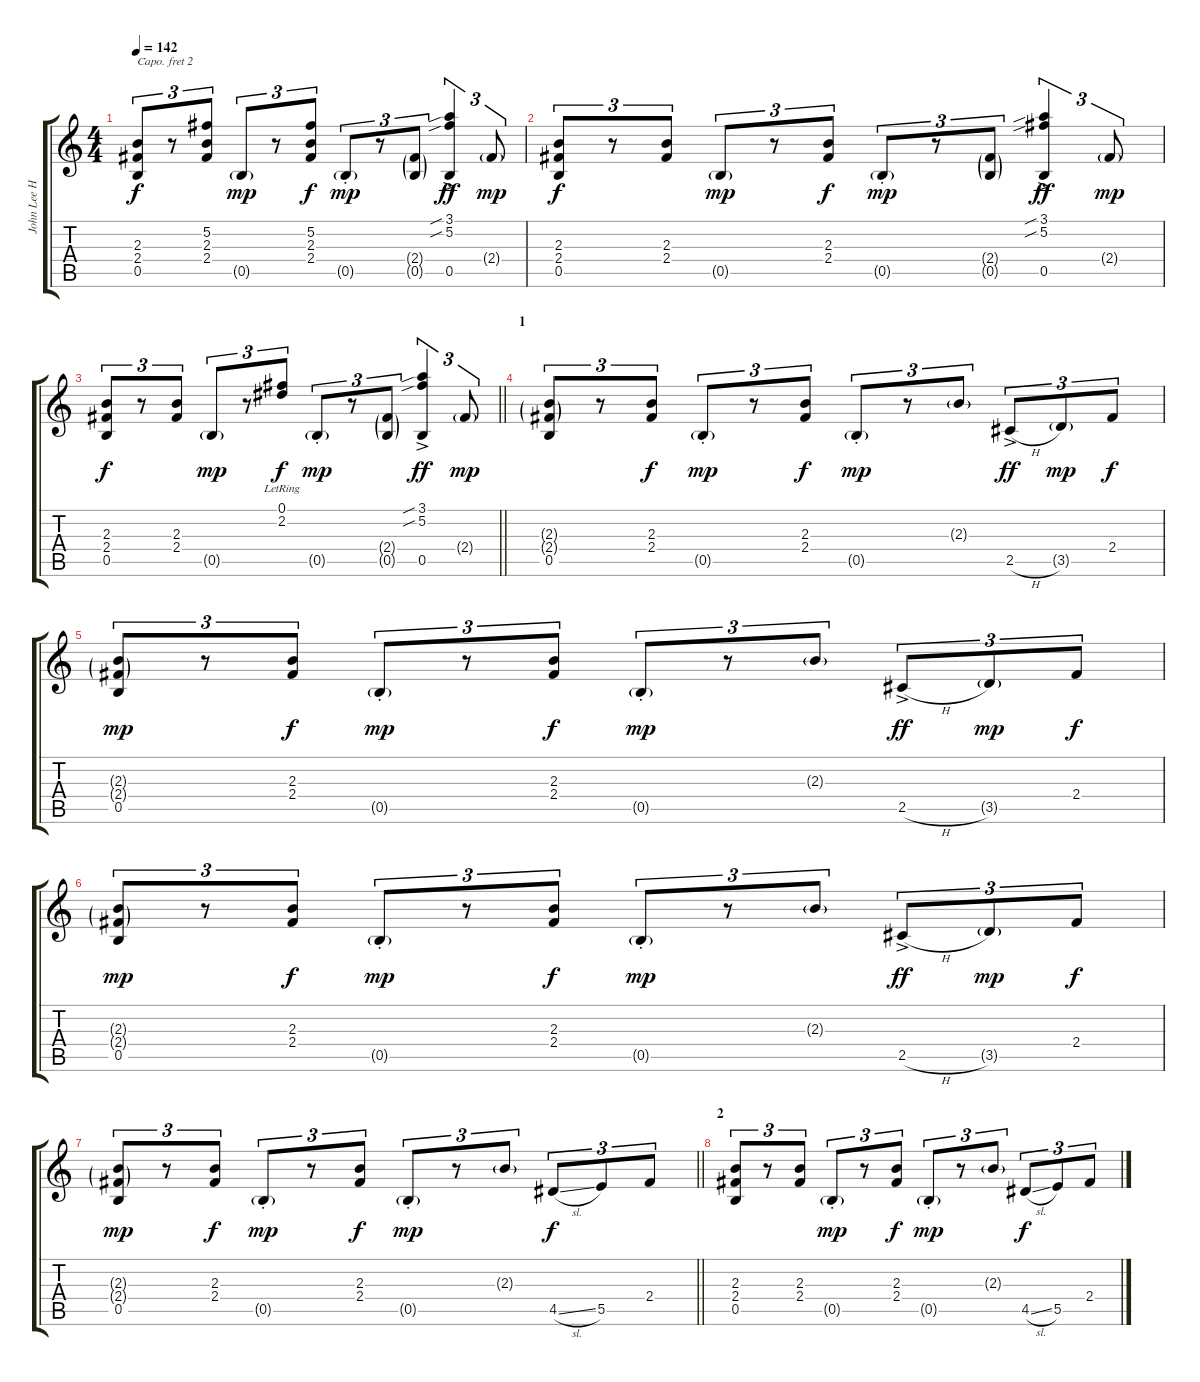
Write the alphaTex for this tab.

\track ("John Lee Hooker" "John Lee H") {instrument acousticguitarnylon}
\staff {score tabs}
\capo 2
\tuning (E4 B3 G3 D3 A2 E2) {hide}
\ts (4 4)
\tempo 142
\clef g2
\ks c
(2.3 2.4 0.5).8{tu (3 2) dy f} r.8{tu (3 2)} (5.2 2.3 2.4).8{tu (3 2)} 0.5{g}.8{tu (3 2) dy mp} r.8{tu (3 2)} (5.2 2.3 2.4).8{tu (3 2) dy f} 0.5{g st}.8{tu (3 2) dy mp} r.8{tu (3 2)} (2.4{g} 0.5{g}).8{tu (3 2)} (3.1{sib ac} 5.2{sib ac} 0.5).4{tu (3 2) dy ff} 2.4{g}.8{tu (3 2) dy mp} |
(2.3 2.4 0.5).8{tu (3 2) dy f} r.8{tu (3 2)} (2.3 2.4).8{tu (3 2)} 0.5{g}.8{tu (3 2) dy mp} r.8{tu (3 2)} (2.3 2.4).8{tu (3 2) dy f} 0.5{g st}.8{tu (3 2) dy mp} r.8{tu (3 2)} (2.4{g} 0.5{g}).8{tu (3 2)} (3.1{sib ac} 5.2{sib ac} 0.5).4{tu (3 2) dy ff} 2.4{g}.8{tu (3 2) dy mp} |
\barLineRight lightlight
(2.3 2.4 0.5).8{tu (3 2) dy f} r.8{tu (3 2)} (2.3 2.4).8{tu (3 2)} 0.5{g}.8{tu (3 2) dy mp} r.8{tu (3 2)} (0.1{lr} 2.2{lr}).8{tu (3 2) dy f} 0.5{g st}.8{tu (3 2) dy mp} r.8{tu (3 2)} (2.4{g} 0.5{g}).8{tu (3 2)} (3.1{sib ac} 5.2{sib ac} 0.5).4{tu (3 2) dy ff} 2.4{g}.8{tu (3 2) dy mp} |
\section ("" "1")
(2.3{g} 2.4{g} 0.5).8{tu (3 2)} r.8{tu (3 2)} (2.3 2.4).8{tu (3 2) dy f} 0.5{g st}.8{tu (3 2) dy mp} r.8{tu (3 2)} (2.3 2.4).8{tu (3 2) dy f} 0.5{g st}.8{tu (3 2) dy mp} r.8{tu (3 2)} 2.3{g}.8{tu (3 2)} 2.5{h ac}.8{tu (3 2) dy ff} 3.5{g}.8{tu (3 2) dy mp} 2.4.8{tu (3 2) dy f} |
(2.3{g} 2.4{g} 0.5).8{tu (3 2) dy mp} r.8{tu (3 2)} (2.3 2.4).8{tu (3 2) dy f} 0.5{g st}.8{tu (3 2) dy mp} r.8{tu (3 2)} (2.3 2.4).8{tu (3 2) dy f} 0.5{g st}.8{tu (3 2) dy mp} r.8{tu (3 2)} 2.3{g}.8{tu (3 2)} 2.5{h ac}.8{tu (3 2) dy ff} 3.5{g}.8{tu (3 2) dy mp} 2.4.8{tu (3 2) dy f} |
(2.3{g} 2.4{g} 0.5).8{tu (3 2) dy mp} r.8{tu (3 2)} (2.3 2.4).8{tu (3 2) dy f} 0.5{g st}.8{tu (3 2) dy mp} r.8{tu (3 2)} (2.3 2.4).8{tu (3 2) dy f} 0.5{g st}.8{tu (3 2) dy mp} r.8{tu (3 2)} 2.3{g}.8{tu (3 2)} 2.5{h ac}.8{tu (3 2) dy ff} 3.5{g}.8{tu (3 2) dy mp} 2.4.8{tu (3 2) dy f} |
\barLineRight lightlight
(2.3{g} 2.4{g} 0.5).8{tu (3 2) dy mp} r.8{tu (3 2)} (2.3 2.4).8{tu (3 2) dy f} 0.5{g st}.8{tu (3 2) dy mp} r.8{tu (3 2)} (2.3 2.4).8{tu (3 2) dy f} 0.5{g st}.8{tu (3 2) dy mp} r.8{tu (3 2)} 2.3{g}.8{tu (3 2)} 4.5{sl}.8{tu (3 2) dy f} 5.5.8{tu (3 2)} 2.4.8{tu (3 2)} |
\section ("" "2")
(2.3 2.4 0.5).8{tu (3 2)} r.8{tu (3 2)} (2.3 2.4).8{tu (3 2)} 0.5{g st}.8{tu (3 2) dy mp} r.8{tu (3 2)} (2.3 2.4).8{tu (3 2) dy f} 0.5{g st}.8{tu (3 2) dy mp} r.8{tu (3 2)} 2.3{g}.8{tu (3 2)} 4.5{sl}.8{tu (3 2) dy f} 5.5.8{tu (3 2)} 2.4.8{tu (3 2)}
